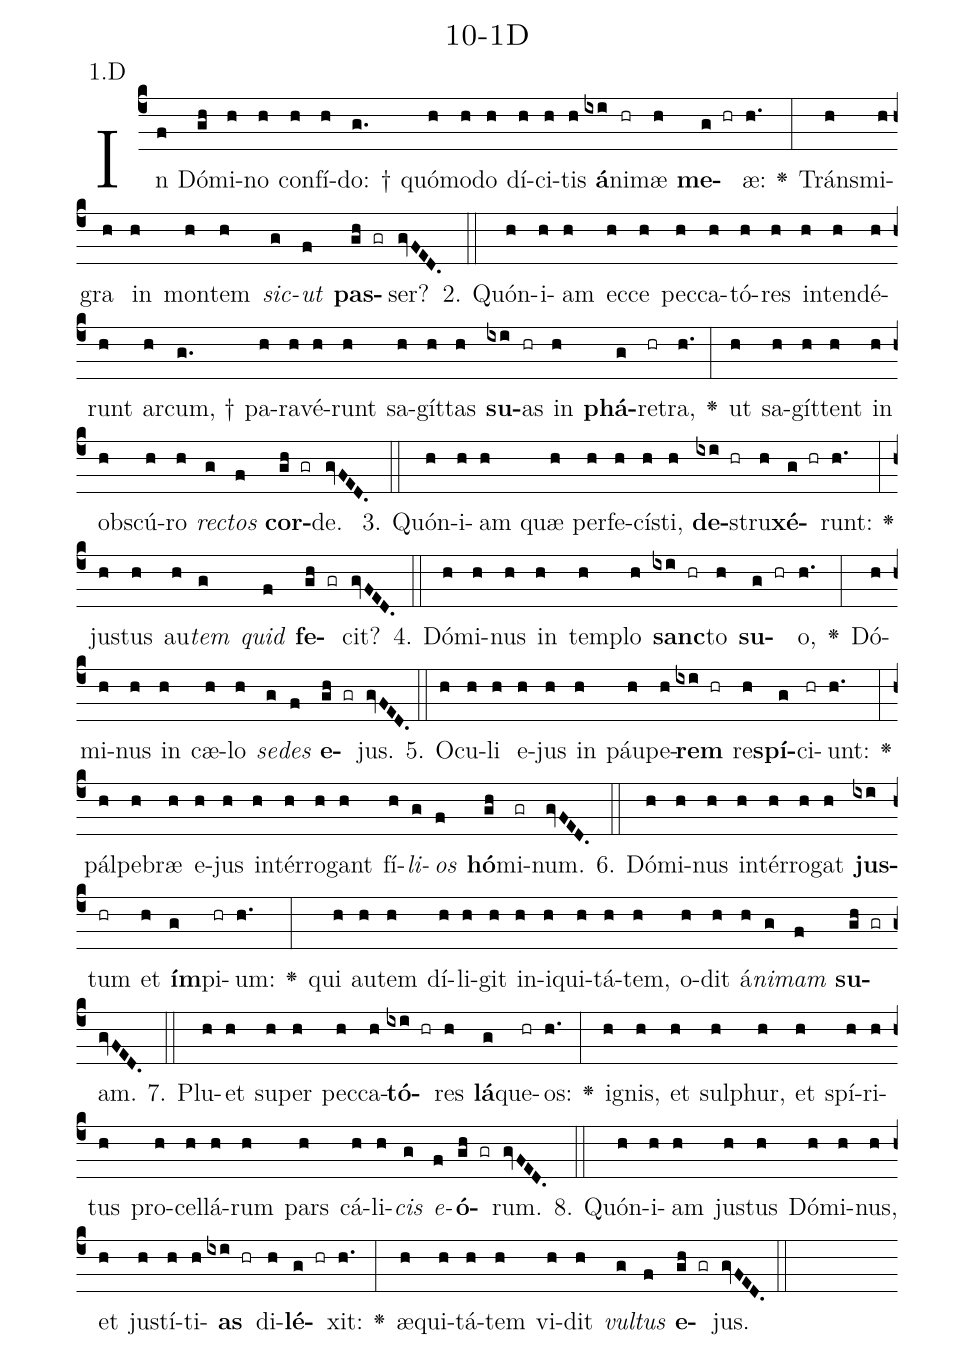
name: 10-1D;
annotation: 1.D;
%%
(c4)In(f) Dó(gh)mi(h)no(h) con(h)fí(h)do: †(g.) quó(h)mo(h)do(h) dí(h)ci(h)tis(h) <b>á</b>(ixi)ni(hr)mæ(h) <b>me</b>(g hr)æ:(h.) <v>\greheightstar</v>(:) Tráns(h)mi(h)gra(h) in(h) mon(h)tem(h) <i>sic</i>(g)<i>ut</i>(f) <b>pas</b>(gh gr)ser?(gvFED.) (::)
2. Quón(h)i(h)am(h) ec(h)ce(h) pec(h)ca(h)tó(h)res(h) in(h)ten(h)dé(h)runt(h) ar(h)cum, †(g.) pa(h)ra(h)vé(h)runt(h) sa(h)gít(h)tas(h) <b>su</b>(ixi)as(hr) in(h) <b>phá</b>(g)re(hr)tra,(h.) <v>\greheightstar</v>(:) ut(h) sa(h)gít(h)tent(h) in(h) obs(h)cú(h)ro(h) <i>rec</i>(g)<i>tos</i>(f) <b>cor</b>(gh gr)de.(gvFED.) (::)
3. Quón(h)i(h)am(h) quæ(h) per(h)fe(h)cís(h)ti,(h) <b>de</b>(ixi hr)stru(h)<b>xé</b>(g hr)runt:(h.) <v>\greheightstar</v>(:) jus(h)tus(h) au(h)<i>tem</i>(g) <i>quid</i>(f) <b>fe</b>(gh gr)cit?(gvFED.) (::)
4. Dó(h)mi(h)nus(h) in(h) tem(h)plo(h) <b>sanc</b>(ixi hr)to(h) <b>su</b>(g hr)o,(h.) <v>\greheightstar</v>(:) Dó(h)mi(h)nus(h) in(h) cæ(h)lo(h) <i>se</i>(g)<i>des</i>(f) <b>e</b>(gh gr)jus.(gvFED.) (::)
5. O(h)cu(h)li(h) e(h)jus(h) in(h) páu(h)pe(h)<b>rem</b>(ixi hr) re(h)<b>spí</b>(g)ci(hr)unt:(h.) <v>\greheightstar</v>(:) pál(h)pe(h)bræ(h) e(h)jus(h) in(h)tér(h)ro(h)gant(h) fí(h)<i>li</i>(g)<i>os</i>(f) <b>hó</b>(gh)mi(gr)num.(gvFED.) (::)
6. Dó(h)mi(h)nus(h) in(h)tér(h)ro(h)gat(h) <b>jus</b>(ixi)tum(hr) et(h) <b>ím</b>(g)pi(hr)um:(h.) <v>\greheightstar</v>(:) qui(h) au(h)tem(h) dí(h)li(h)git(h) in(h)i(h)qui(h)tá(h)tem,(h) o(h)dit(h) á(h)<i>ni</i>(g)<i>mam</i>(f) <b>su</b>(gh gr)am.(gvFED.) (::)
7. Plu(h)et(h) su(h)per(h) pec(h)ca(h)<b>tó</b>(ixi hr)res(h) <b>lá</b>(g)que(hr)os:(h.) <v>\greheightstar</v>(:) i(h)gnis,(h) et(h) sul(h)phur,(h) et(h) spí(h)ri(h)tus(h) pro(h)cel(h)lá(h)rum(h) pars(h) cá(h)li(h)<i>cis</i>(g) <i>e</i>(f)<b>ó</b>(gh gr)rum.(gvFED.) (::)
8. Quón(h)i(h)am(h) jus(h)tus(h) Dó(h)mi(h)nus,(h) et(h) jus(h)tí(h)ti(h)<b>as</b>(ixi hr) di(h)<b>lé</b>(g hr)xit:(h.) <v>\greheightstar</v>(:) æ(h)qui(h)tá(h)tem(h) vi(h)dit(h) <i>vul</i>(g)<i>tus</i>(f) <b>e</b>(gh gr)jus.(gvFED.) (::)
